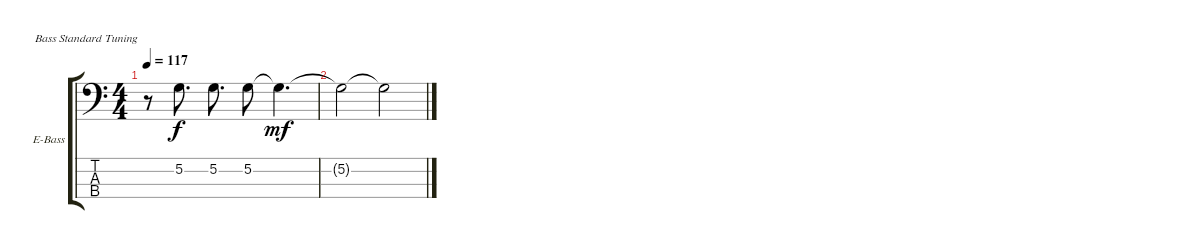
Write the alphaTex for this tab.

\bracketExtendMode groupsimilarinstruments
\firstSystemTrackNameOrientation horizontal
\otherSystemsTrackNameOrientation horizontal
\track ("Christopher bass" "E-Bass") {instrument electricbassfinger}
\staff {score tabs}
\tuning (G2 D2 A1 E1)
\ts (4 4)
\tempo 117
\clef f4
\ks c
r.8{dy f} 5.2.8{d} 5.2.8{d} 5.2.8 5.2{t}.4{d dy mf} |
5.2{t}.2 5.2{t}.2
